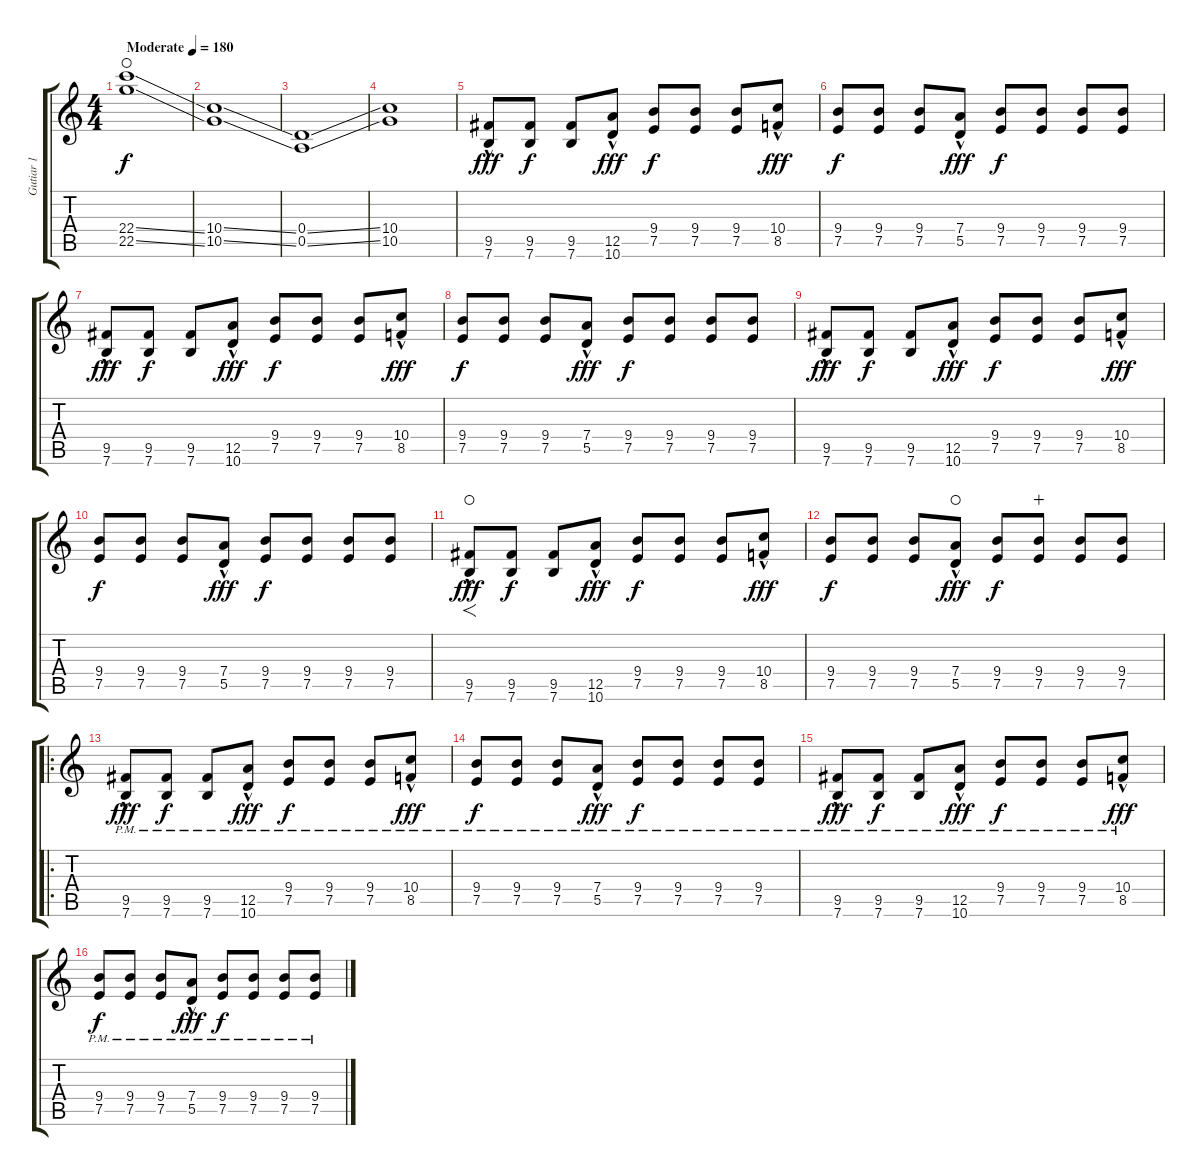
\track ("Gutiar 1" "Gutiar 1") {instrument distortionguitar}
\staff {score tabs}
\tuning (E4 B3 G3 D3 A2 E2) {hide}
\ts (4 4)
\tempo (180 "Moderate")
\clef g2
\ks c
(22.4{ss} 22.5{ss}).1{dy f instrument distortionguitar waho} |
(10.4{ss} 10.5{ss}).1 |
(0.4{ss} 0.5{ss}).1 |
(10.4 10.5).1 |
(9.5{hac} 7.6{hac}).8{dy fff} (9.5 7.6).8{dy f} (9.5 7.6).8 (12.5{hac} 10.6{hac}).8{dy fff} (9.4 7.5).8{dy f} (9.4 7.5).8 (9.4 7.5).8 (10.4{hac} 8.5{hac}).8{dy fff} |
(9.4 7.5).8{dy f} (9.4 7.5).8 (9.4 7.5).8 (7.4{hac} 5.5{hac}).8{dy fff} (9.4 7.5).8{dy f} (9.4 7.5).8 (9.4 7.5).8 (9.4 7.5).8 |
(9.5{hac} 7.6{hac}).8{dy fff} (9.5 7.6).8{dy f} (9.5 7.6).8 (12.5{hac} 10.6{hac}).8{dy fff} (9.4 7.5).8{dy f} (9.4 7.5).8 (9.4 7.5).8 (10.4{hac} 8.5{hac}).8{dy fff} |
(9.4 7.5).8{dy f} (9.4 7.5).8 (9.4 7.5).8 (7.4{hac} 5.5{hac}).8{dy fff} (9.4 7.5).8{dy f} (9.4 7.5).8 (9.4 7.5).8 (9.4 7.5).8 |
(9.5{hac} 7.6{hac}).8{dy fff} (9.5 7.6).8{dy f} (9.5 7.6).8 (12.5{hac} 10.6{hac}).8{dy fff} (9.4 7.5).8{dy f} (9.4 7.5).8 (9.4 7.5).8 (10.4{hac} 8.5{hac}).8{dy fff} |
(9.4 7.5).8{dy f} (9.4 7.5).8 (9.4 7.5).8 (7.4{hac} 5.5{hac}).8{dy fff} (9.4 7.5).8{dy f} (9.4 7.5).8 (9.4 7.5).8 (9.4 7.5).8 |
(9.5{hac} 7.6{hac}).8{f dy fff waho} (9.5 7.6).8{dy f} (9.5 7.6).8 (12.5{hac} 10.6{hac}).8{dy fff} (9.4 7.5).8{dy f} (9.4 7.5).8 (9.4 7.5).8 (10.4{hac} 8.5{hac}).8{dy fff} |
(9.4 7.5).8{dy f} (9.4 7.5).8 (9.4 7.5).8 (7.4{hac} 5.5{hac}).8{dy fff waho} (9.4 7.5).8{dy f} (9.4 7.5).8{wahc} (9.4 7.5).8 (9.4 7.5).8 |
\ro
(9.5{hac pm} 7.6{hac pm}).8{dy fff} (9.5{pm} 7.6{pm}).8{dy f} (9.5{pm} 7.6{pm}).8 (12.5{hac pm} 10.6{hac pm}).8{dy fff} (9.4{pm} 7.5{pm}).8{dy f} (9.4{pm} 7.5{pm}).8 (9.4{pm} 7.5{pm}).8 (10.4{hac pm} 8.5{hac pm}).8{dy fff} |
(9.4{pm} 7.5{pm}).8{dy f} (9.4{pm} 7.5{pm}).8 (9.4{pm} 7.5{pm}).8 (7.4{hac pm} 5.5{hac pm}).8{dy fff} (9.4{pm} 7.5{pm}).8{dy f} (9.4{pm} 7.5{pm}).8 (9.4{pm} 7.5{pm}).8 (9.4{pm} 7.5{pm}).8 |
(9.5{hac pm} 7.6{hac pm}).8{dy fff} (9.5{pm} 7.6{pm}).8{dy f} (9.5{pm} 7.6{pm}).8 (12.5{hac pm} 10.6{hac pm}).8{dy fff} (9.4{pm} 7.5{pm}).8{dy f} (9.4{pm} 7.5{pm}).8 (9.4{pm} 7.5{pm}).8 (10.4{hac pm} 8.5{hac pm}).8{dy fff} |
(9.4{pm} 7.5{pm}).8{dy f} (9.4{pm} 7.5{pm}).8 (9.4{pm} 7.5{pm}).8 (7.4{hac pm} 5.5{hac pm}).8{dy fff} (9.4{pm} 7.5{pm}).8{dy f} (9.4{pm} 7.5{pm}).8 (9.4{pm} 7.5{pm}).8 (9.4{pm} 7.5{pm}).8
